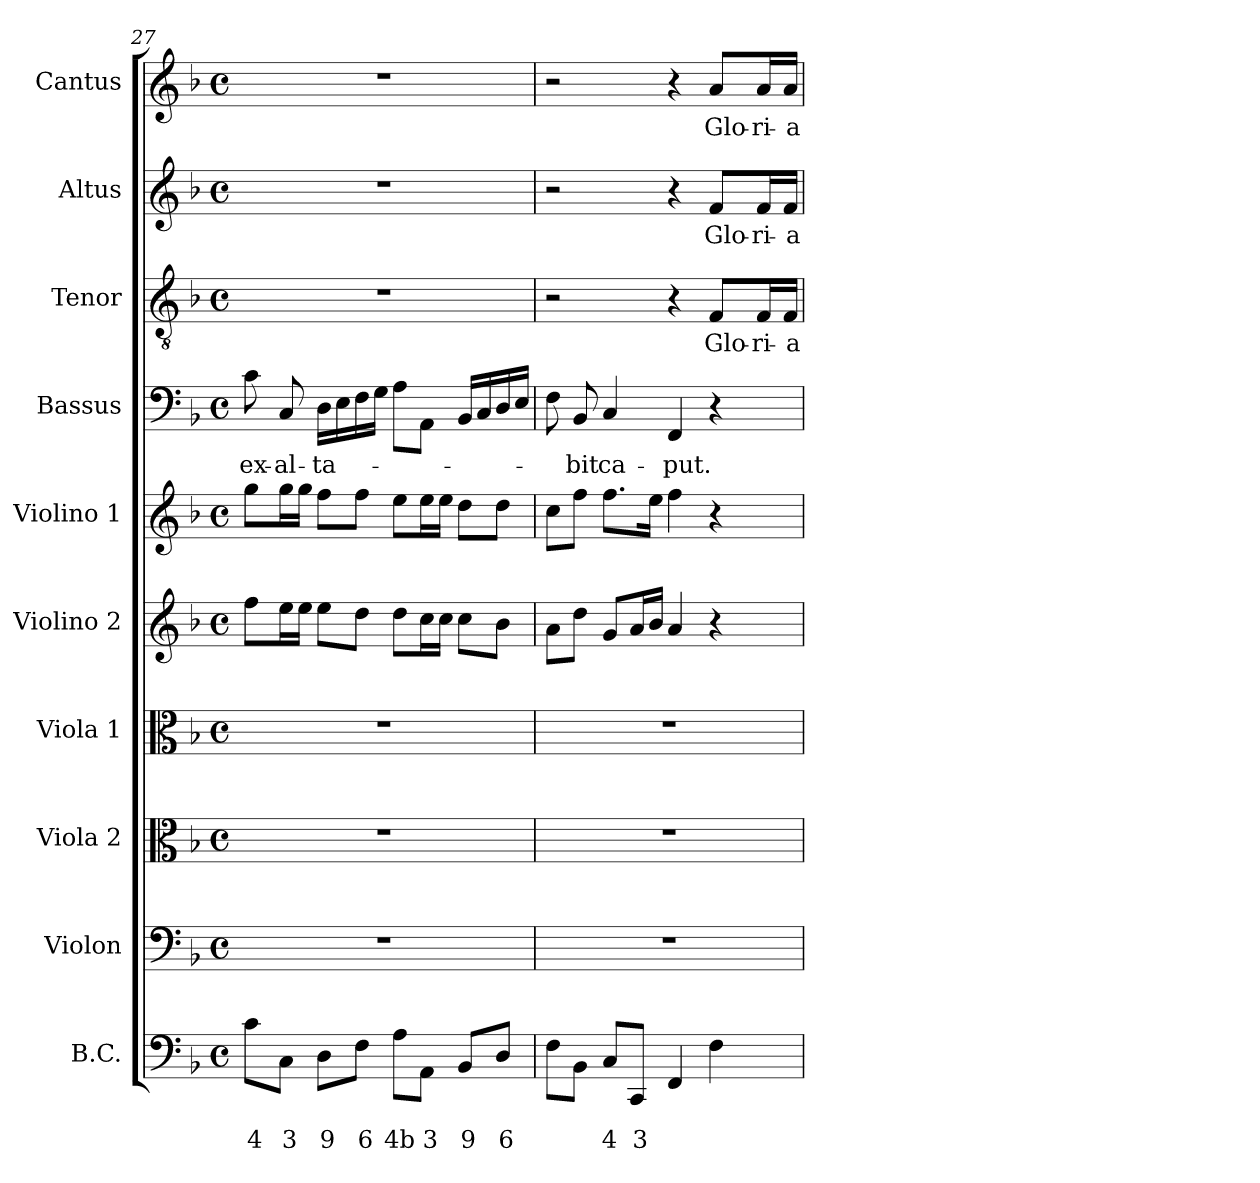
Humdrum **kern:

**kern	**text	**text	**kern	**kern	**kern	**kern	**kern	**kern	**text	**kern	**text	**kern	**text	**kern	**text
*part10	*part10	*part10	*part9	*part8	*part7	*part6	*part5	*part4	*part4	*part3	*part3	*part2	*part2	*part1	*part1
*staff10	*staff10	*staff10	*staff9	*staff8	*staff7	*staff6	*staff5	*staff4	*staff4	*staff3	*staff3	*staff2	*staff2	*staff1	*staff1
*I"B.C.	*	*	*I"Violon	*I"Viola 2	*I"Viola 1	*I"Violino 2	*I"Violino 1	*I"Bassus	*	*I"Tenor	*	*I"Altus	*	*I"Cantus	*
*I'B.C.	*	*	*I'Vn	*I'Va2	*I'Va1	*I'Vn2	*I'Vn1	*I'B	*	*I'T	*	*I'A	*	*I'C	*
!!LO:PB:g=z
*clefF4	*	*	*clefF4	*clefC3	*clefC3	*clefG2	*clefG2	*clefF4	*	*clefGv2	*	*clefG2	*	*clefG2	*
*k[b-]	*	*	*k[b-]	*k[b-]	*k[b-]	*k[b-]	*k[b-]	*k[b-]	*	*k[b-]	*	*k[b-]	*	*k[b-]	*
*F:	*	*	*F:	*F:	*F:	*F:	*F:	*F:	*	*F:	*	*F:	*	*F:	*
*M4/4	*	*	*M4/4	*M4/4	*M4/4	*M4/4	*M4/4	*M4/4	*	*M4/4	*	*M4/4	*	*M4/4	*
*met(c)	*	*	*met(c)	*met(c)	*met(c)	*met(c)	*met(c)	*met(c)	*	*met(c)	*	*met(c)	*	*met(c)	*
=27	=27	=27	=27	=27	=27	=27	=27	=27	=27	=27	=27	=27	=27	=27	=27
!	!	!LO:LY:b	!	!	!	!	!	!	!	!	!	!	!	!	!
!	!	!	!	!	!	!	!	!	!LO:LY:b	!	!	!	!	!	!
8c\L	.	4	1r	1r	1r	8ff\L	8gg\L	8c\	ex-	1r	.	1r	.	1r	.
!	!	!LO:LY:b	!	!	!	!	!	!	!	!	!	!	!	!	!
!	!	!	!	!	!	!	!	!	!LO:LY:b	!	!	!	!	!	!
8C\J	.	3	.	.	.	16ee\L	16gg\L	8C/	-al-	.	.	.	.	.	.
.	.	.	.	.	.	16ee\JJ	16gg\JJ	.	.	.	.	.	.	.	.
!	!	!LO:LY:b	!	!	!	!	!	!	!	!	!	!	!	!	!
!	!	!	!	!	!	!	!	!	!LO:LY:b	!	!	!	!	!	!
8D\L	.	9	.	.	.	8ee\L	8ff\L	16D\LL	-ta-	.	.	.	.	.	.
.	.	.	.	.	.	.	.	16E\	.	.	.	.	.	.	.
!	!	!LO:LY:b	!	!	!	!	!	!	!	!	!	!	!	!	!
8F\J	.	6	.	.	.	8dd\J	8ff\J	16F\	.	.	.	.	.	.	.
.	.	.	.	.	.	.	.	16G\JJ	.	.	.	.	.	.	.
!	!	!LO:LY:b	!	!	!	!	!	!	!	!	!	!	!	!	!
8A\L	.	4b	.	.	.	8dd\L	8ee\L	8A\L	.	.	.	.	.	.	.
!	!	!LO:LY:b	!	!	!	!	!	!	!	!	!	!	!	!	!
8AA\J	.	3	.	.	.	16cc\L	16ee\L	8AA\J	.	.	.	.	.	.	.
.	.	.	.	.	.	16cc\JJ	16ee\JJ	.	.	.	.	.	.	.	.
!	!	!LO:LY:b	!	!	!	!	!	!	!	!	!	!	!	!	!
8BB-/L	.	9	.	.	.	8cc\L	8dd\L	16BB-/LL	.	.	.	.	.	.	.
.	.	.	.	.	.	.	.	16C/	.	.	.	.	.	.	.
!	!	!LO:LY:b	!	!	!	!	!	!	!	!	!	!	!	!	!
8D/J	.	6	.	.	.	8b-\J	8dd\J	16D/	.	.	.	.	.	.	.
.	.	.	.	.	.	.	.	16E/JJ	.	.	.	.	.	.	.
=28	=28	=28	=28	=28	=28	=28	=28	=28	=28	=28	=28	=28	=28	=28	=28
8F\L	.	.	1r	1r	1r	8a\L	8cc\L	8F\	.	2r	.	2r	.	2r	.
!	!	!	!	!	!	!	!	!	!LO:LY:b	!	!	!	!	!	!
8BB-\J	.	.	.	.	.	8dd\J	8ff\J	8BB-/	-bit	.	.	.	.	.	.
!	!	!LO:LY:b	!	!	!	!	!	!	!	!	!	!	!	!	!
!	!	!	!	!	!	!	!	!	!LO:LY:b	!	!	!	!	!	!
8C/L	.	4	.	.	.	8g/L	8.ff\L	4C/	ca-	.	.	.	.	.	.
!	!	!LO:LY:b	!	!	!	!	!	!	!	!	!	!	!	!	!
8CC/J	.	3	.	.	.	16a/L	.	.	.	.	.	.	.	.	.
.	.	.	.	.	.	16b-/JJ	16ee\Jk	.	.	.	.	.	.	.	.
!	!	!	!	!	!	!	!	!	!LO:LY:b	!	!	!	!	!	!
4FF/	.	.	.	.	.	4a/	4ff\	4FF/	-put.	4r	.	4r	.	4r	.
!	!	!	!	!	!	!	!	!	!	!	!LO:LY:b	!	!	!	!
!	!	!	!	!	!	!	!	!	!	!	!	!	!LO:LY:b	!	!
!	!	!	!	!	!	!	!	!	!	!	!	!	!	!	!LO:LY:b
4F\	.	.	.	.	.	4r	4r	4r	.	8F/L	Glo-	8f/L	Glo-	8a/L	Glo-
!	!	!	!	!	!	!	!	!	!	!	!LO:LY:b	!	!	!	!
!	!	!	!	!	!	!	!	!	!	!	!	!	!LO:LY:b	!	!
!	!	!	!	!	!	!	!	!	!	!	!	!	!	!	!LO:LY:b
.	.	.	.	.	.	.	.	.	.	16F/L	-ri-	16f/L	-ri-	16a/L	-ri-
!	!	!	!	!	!	!	!	!	!	!	!LO:LY:b	!	!	!	!
!	!	!	!	!	!	!	!	!	!	!	!	!	!LO:LY:b	!	!
!	!	!	!	!	!	!	!	!	!	!	!	!	!	!	!LO:LY:b
.	.	.	.	.	.	.	.	.	.	16F/JJ	-a	16f/JJ	-a	16a/JJ	-a
=	=	=	=	=	=	=	=	=	=	=	=	=	=	=	=
*-	*-	*-	*-	*-	*-	*-	*-	*-	*-	*-	*-	*-	*-	*-	*-
